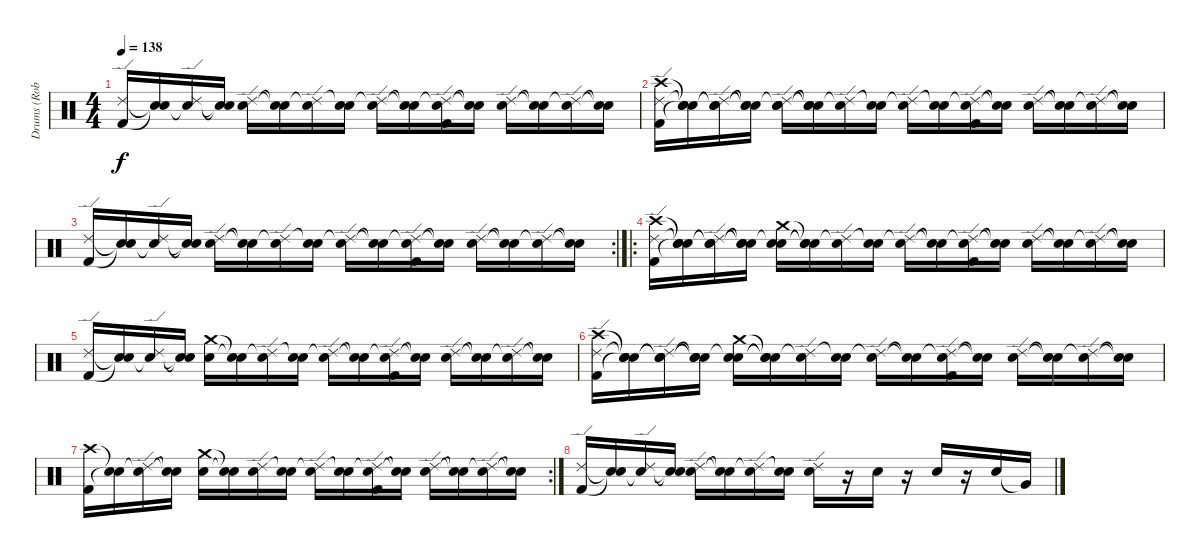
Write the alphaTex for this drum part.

\track ("Drums (Rob Bourdon)" "Drums (Rob") {instrument percussion}
\staff {score}
\articulation defaults
\ts (4 4)
\tempo 138
\clef neutral
\ks c
("Ride (edge) 2" "Kick (hit) 2").16{dy f} ("Snare (hit)"{t} "Snare (hit)"{t}).16 ("Ride (edge) 2" "Snare (hit)"{t}).16 ("Snare (hit)"{t} "Snare (hit)"{t}).16 ("Ride (edge) 2" "Electric Snare (hit)").16 ("Snare (hit)"{t} "Snare (hit)"{t}).16 ("Ride (edge) 2" "Snare (hit)"{t}).16 ("Snare (hit)"{t} "Electric Snare (hit)").16 ("Ride (edge) 2" "Snare (hit)"{t}).16 ("Snare (hit)"{t} "Snare (hit)"{t}).16 ("Ride (edge) 2" "Snare (hit)"{t} "Kick (hit) 2").16 ("Snare (hit)"{t} "Snare (hit)"{t}).16 ("Ride (edge) 2" "Electric Snare (hit)").16 ("Snare (hit)"{t} "Snare (hit)"{t}).16 ("Ride (edge) 2" "Snare (hit)"{t}).16 ("Snare (hit)"{t} "Snare (hit)"{t}).16 |
("Ride (edge) 2" "Crash high (hit)" "Kick (hit) 2").16 ("Snare (hit)"{t} "Snare (hit)"{t} "Snare (hit)"{t}).16 ("Ride (edge) 2" "Snare (hit)"{t} "Snare (hit)"{t}).16 ("Snare (hit)"{t} "Snare (hit)"{t} "Snare (hit)"{t}).16 ("Ride (edge) 2" "Snare (hit)"{t} "Electric Snare (hit)").16 ("Snare (hit)"{t} "Snare (hit)"{t} "Snare (hit)"{t}).16 ("Ride (edge) 2" "Electric Snare (hit)"{t}).16 ("Snare (hit)"{t} "Electric Snare (hit)").16 ("Ride (edge) 2" "Snare (hit)"{t}).16 ("Snare (hit)"{t} "Electric Snare (hit)").16 ("Ride (edge) 2" "Snare (hit)"{t} "Kick (hit) 2").16 ("Snare (hit)"{t} "Snare (hit)"{t}).16 ("Ride (edge) 2" "Electric Snare (hit)").16 ("Snare (hit)"{t} "Snare (hit)"{t}).16 ("Ride (edge) 2" "Snare (hit)"{t}).16 ("Snare (hit)"{t} "Snare (hit)"{t}).16 |
\rc 2
("Ride (edge) 2" "Kick (hit) 2").16 ("Snare (hit)"{t} "Snare (hit)"{t}).16 ("Ride (edge) 2" "Snare (hit)"{t}).16 ("Snare (hit)"{t} "Snare (hit)"{t}).16 ("Ride (edge) 2" "Electric Snare (hit)").16 ("Snare (hit)"{t} "Snare (hit)"{t}).16 ("Ride (edge) 2" "Snare (hit)"{t}).16 ("Snare (hit)"{t} "Electric Snare (hit)").16 ("Ride (edge) 2" "Snare (hit)"{t}).16 ("Snare (hit)"{t} "Snare (hit)"{t}).16 ("Ride (edge) 2" "Snare (hit)"{t} "Kick (hit) 2").16 ("Snare (hit)"{t} "Snare (hit)"{t}).16 ("Ride (edge) 2" "Electric Snare (hit)").16 ("Snare (hit)"{t} "Snare (hit)"{t}).16 ("Ride (edge) 2" "Snare (hit)"{t}).16 ("Snare (hit)"{t} "Snare (hit)"{t}).16 |
\ro
("Ride (edge) 2" "Crash high (hit)" "Kick (hit) 2").16 ("Snare (hit)"{t} "Snare (hit)"{t} "Snare (hit)"{t}).16 ("Ride (edge) 2" "Snare (hit)"{t} "Snare (hit)"{t}).16 ("Snare (hit)"{t} "Snare (hit)"{t} "Snare (hit)"{t}).16 ("Crash medium (hit)" "Snare (hit)"{t} "Electric Snare (hit)").16 ("Snare (hit)"{t} "Snare (hit)"{t} "Snare (hit)"{t}).16 ("Ride (edge) 2" "Electric Snare (hit)"{t}).16 ("Snare (hit)"{t} "Electric Snare (hit)").16 ("Ride (edge) 2" "Snare (hit)"{t}).16 ("Snare (hit)"{t} "Electric Snare (hit)"{t}).16 ("Ride (edge) 2" "Snare (hit)"{t} "Kick (hit) 2").16 ("Snare (hit)"{t} "Snare (hit)"{t}).16 ("Ride (edge) 2" "Electric Snare (hit)").16 ("Snare (hit)"{t} "Snare (hit)"{t}).16 ("Ride (edge) 2" "Snare (hit)"{t}).16 ("Snare (hit)"{t} "Snare (hit)"{t}).16 |
("Ride (edge) 2" "Kick (hit) 2").16 ("Snare (hit)"{t} "Snare (hit)"{t}).16 ("Ride (edge) 2" "Snare (hit)"{t}).16 ("Snare (hit)"{t} "Snare (hit)"{t}).16 ("Crash medium (hit)" "Electric Snare (hit)").16 ("Snare (hit)"{t} "Snare (hit)"{t}).16 ("Ride (edge) 2" "Snare (hit)"{t}).16 ("Snare (hit)"{t} "Electric Snare (hit)").16 ("Ride (edge) 2" "Snare (hit)"{t}).16 ("Snare (hit)"{t} "Snare (hit)"{t}).16 ("Ride (edge) 2" "Snare (hit)"{t} "Kick (hit) 2").16 ("Snare (hit)"{t} "Snare (hit)"{t}).16 ("Ride (edge) 2" "Electric Snare (hit)").16 ("Snare (hit)"{t} "Snare (hit)"{t}).16 ("Ride (edge) 2" "Snare (hit)"{t}).16 ("Snare (hit)"{t} "Snare (hit)"{t}).16 |
("Ride (edge) 2" "Crash high (hit)" "Kick (hit) 2").16 ("Snare (hit)"{t} "Snare (hit)"{t} "Snare (hit)"{t}).16 ("Ride (edge) 2" "Snare (hit)"{t} "Snare (hit)"{t}).16 ("Snare (hit)"{t} "Snare (hit)"{t} "Snare (hit)"{t}).16 ("Crash medium (hit)" "Snare (hit)"{t} "Electric Snare (hit)").16 ("Snare (hit)"{t} "Snare (hit)"{t} "Snare (hit)"{t}).16 ("Ride (edge) 2" "Electric Snare (hit)"{t}).16 ("Snare (hit)"{t} "Electric Snare (hit)").16 ("Ride (edge) 2" "Snare (hit)"{t}).16 ("Snare (hit)"{t} "Electric Snare (hit)"{t}).16 ("Ride (edge) 2" "Snare (hit)"{t} "Kick (hit) 2").16 ("Snare (hit)"{t} "Snare (hit)"{t}).16 ("Ride (edge) 2" "Electric Snare (hit)").16 ("Snare (hit)"{t} "Snare (hit)"{t}).16 ("Ride (edge) 2" "Snare (hit)"{t}).16 ("Snare (hit)"{t} "Snare (hit)"{t}).16 |
\rc 2
("Crash high (hit)" "Kick (hit) 2").16 ("Snare (hit)"{t} "Snare (hit)"{t}).16 ("Ride (edge) 2" "Snare (hit)"{t}).16 ("Snare (hit)"{t} "Snare (hit)"{t}).16 ("Crash medium (hit)" "Electric Snare (hit)").16 ("Snare (hit)"{t} "Snare (hit)"{t}).16 ("Ride (edge) 2" "Electric Snare (hit)").16 ("Snare (hit)"{t} "Electric Snare (hit)").16 ("Ride (edge) 2" "Snare (hit)"{t}).16 ("Snare (hit)"{t} "Electric Snare (hit)").16 ("Ride (edge) 2" "Snare (hit)"{t} "Kick (hit) 2").16 ("Snare (hit)"{t} "Snare (hit)"{t}).16 ("Ride (edge) 2" "Electric Snare (hit)").16 ("Snare (hit)"{t} "Snare (hit)"{t}).16 ("Ride (edge) 2" "Snare (hit)"{t}).16 ("Snare (hit)"{t} "Snare (hit)"{t}).16 |
("Ride (edge) 2" "Kick (hit) 2").16 ("Snare (hit)"{t} "Snare (hit)"{t}).16 ("Ride (edge) 2" "Snare (hit)"{t}).16 ("Snare (hit)"{t} "Snare (hit)"{t}).16 ("Ride (edge) 2" "Electric Snare (hit)").16 ("Snare (hit)"{t} "Snare (hit)"{t}).16 ("Ride (edge) 2" "Snare (hit)"{t}).16 ("Snare (hit)"{t} "Electric Snare (hit)").16 ("Ride (edge) 2" "Electric Snare (hit)").16 r.16 "Electric Snare (hit)".16 r.16 "Electric Snare (hit)".16 r.16 "Electric Snare (hit)".16 "Very Low Tom (hit)"{t}.16
